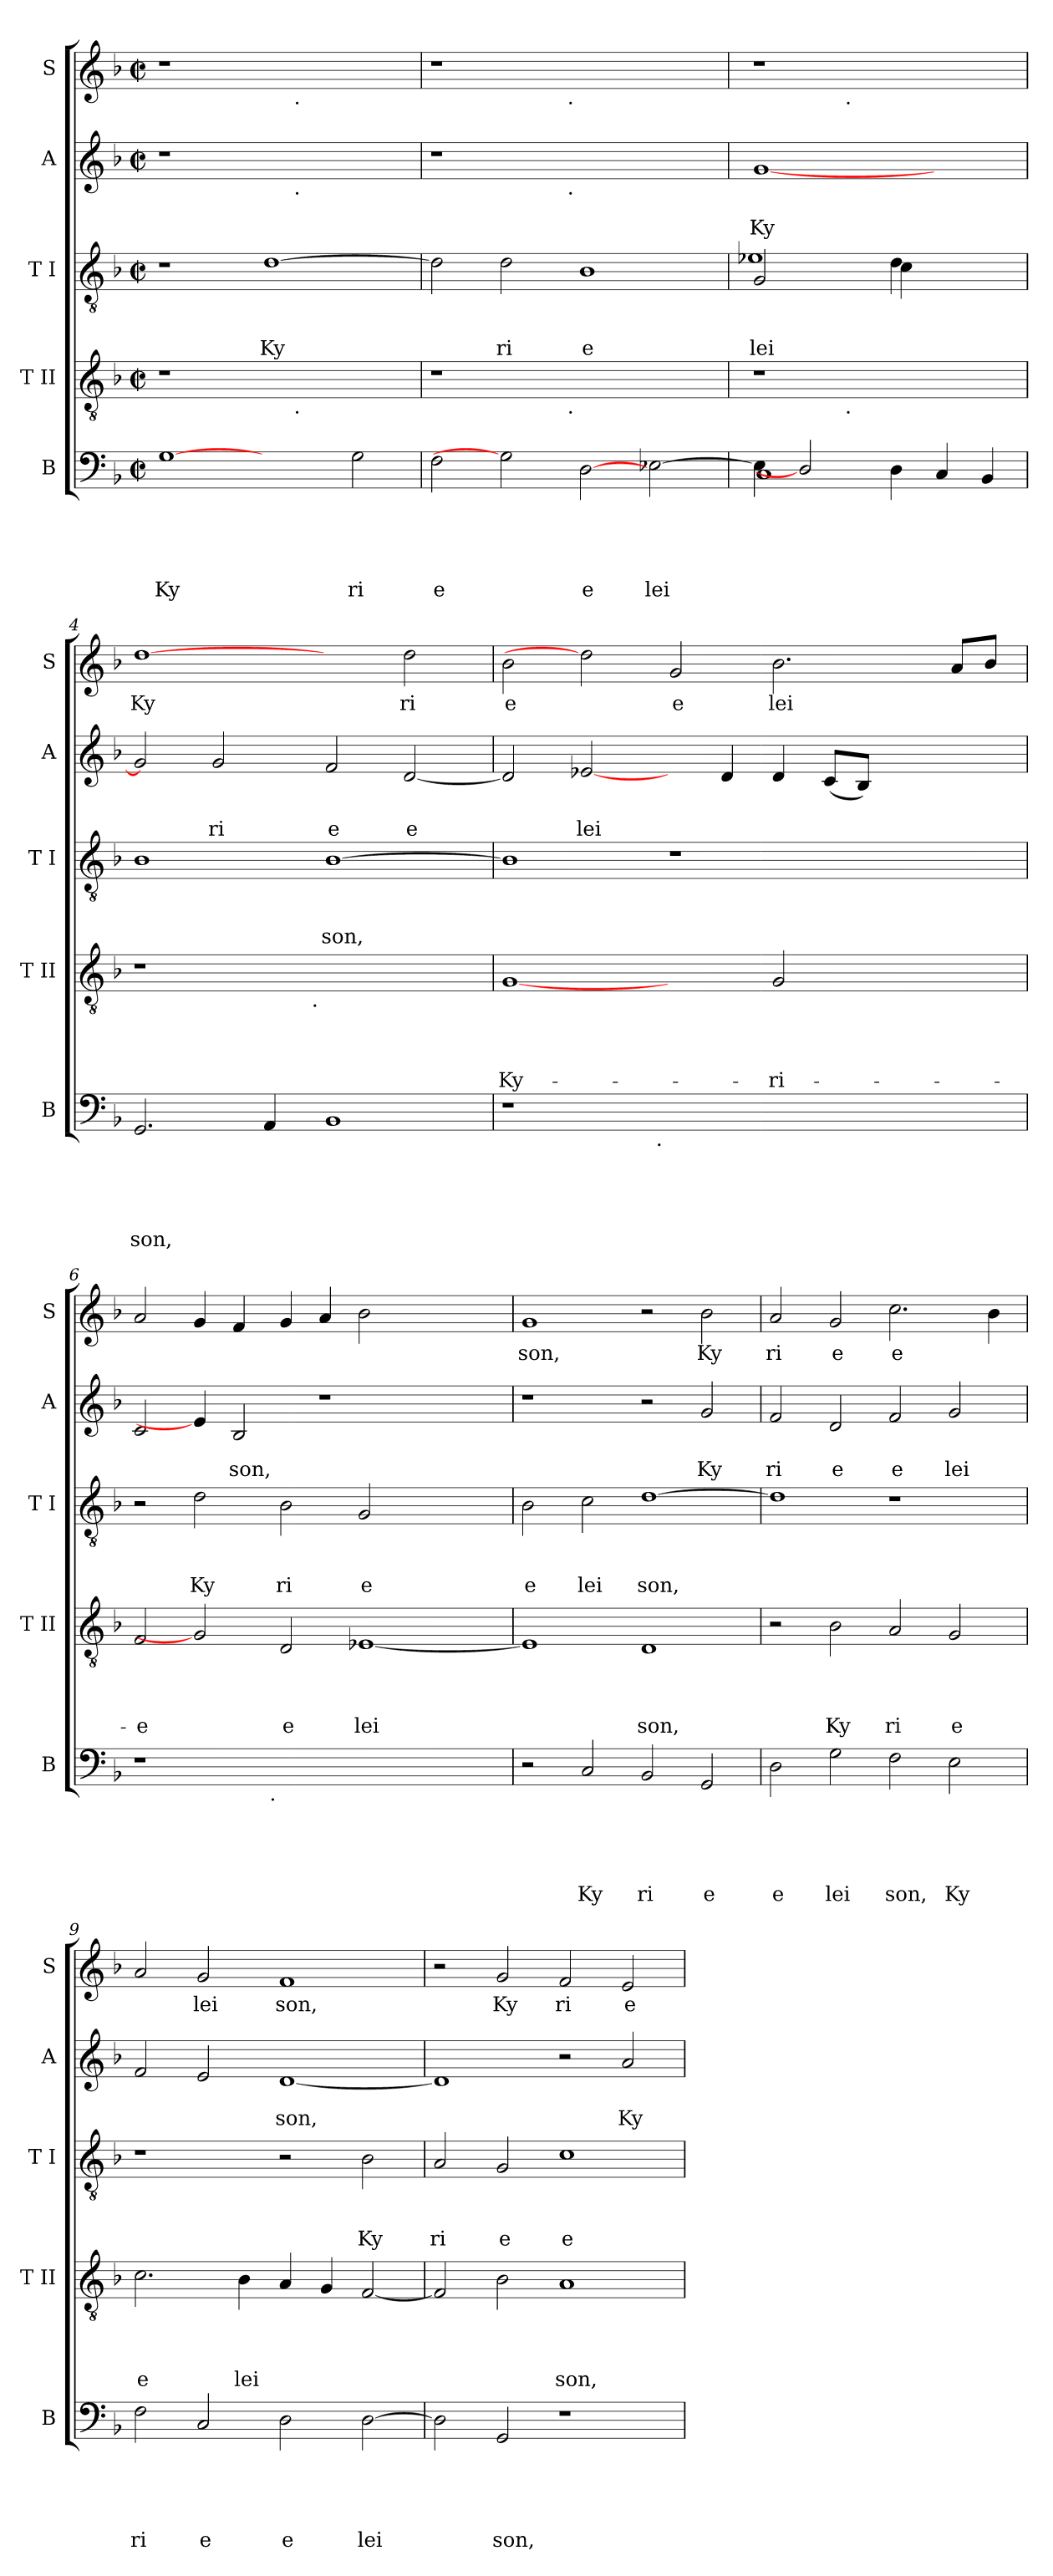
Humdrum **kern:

**kern	**text	**text	**text	**text	**text	**kern	**text	**text	**text	**text	**kern	**text	**text	**text	**kern	**text	**text	**kern	**text
*part5	*part5	*part5	*part5	*part5	*part5	*part4	*part4	*part4	*part4	*part4	*part3	*part3	*part3	*part3	*part2	*part2	*part2	*part1	*part1
*staff5	*staff5	*staff5	*staff5	*staff5	*staff5	*staff4	*staff4	*staff4	*staff4	*staff4	*staff3	*staff3	*staff3	*staff3	*staff2	*staff2	*staff2	*staff1	*staff1
*I"B	*	*	*	*	*	*I"T II	*	*	*	*	*I"T I	*	*	*	*I"A	*	*	*I"S	*
*I'B	*	*	*	*	*	*I'T II	*	*	*	*	*I'T I	*	*	*	*I'A	*	*	*I'S	*
!!LO:PB:g=z
*clefF4	*	*	*	*	*	*clefGv2	*	*	*	*	*clefGv2	*	*	*	*clefG2	*	*	*clefG2	*
*k[b-]	*	*	*	*	*	*k[b-]	*	*	*	*	*k[b-]	*	*	*	*k[b-]	*	*	*k[b-]	*
*F:	*	*	*	*	*	*F:	*	*	*	*	*F:	*	*	*	*F:	*	*	*F:	*
*M2/2	*	*	*	*	*	*M2/2	*	*	*	*	*M2/2	*	*	*	*M2/2	*	*	*M2/2	*
*met(c|)	*	*	*	*	*	*met(c|)	*	*	*	*	*met(c|)	*	*	*	*met(c|)	*	*	*met(c|)	*
=1	=1	=1	=1	=1	=1	=1	=1	=1	=1	=1	=1	=1	=1	=1	=1	=1	=1	=1	=1
!	!	!	!	!	!LO:LY:b	!	!	!	!	!	!	!	!	!	!	!	!	!	!
[1G	.	.	.	.	Ky	1r	.	.	.	.	1r	.	.	.	1r	.	.	1r	.
!	!	!	!	!	!	!	!	!	!	!	!	!	!	!LO:LY:b	!	!	!	!	!
2ryy	.	.	.	.	.	8ryy	.	.	.	.	[>1d	.	.	Ky	8ryy	.	.	8ryy	.
!	!	!	!	!	!	!	!	!	!	!	!	!	!	!	!	!	!	!LO:TX:b:t=.	!
!	!	!	!	!	!	!	!	!	!	!	!	!	!	!	!LO:TX:b:t=.	!	!	!	!
!	!	!	!	!	!	!LO:TX:b:t=.	!	!	!	!	!	!	!	!	!	!	!	!	!
.	.	.	.	.	.	2..ryy	.	.	.	.	.	.	.	.	2..ryy	.	.	2..ryy	.
!	!	!	!	!	!LO:LY:b	!	!	!	!	!	!	!	!	!	!	!	!	!	!
2G\	.	.	.	.	ri	.	.	.	.	.	.	.	.	.	.	.	.	.	.
=2	=2	=2	=2	=2	=2	=2	=2	=2	=2	=2	=2	=2	=2	=2	=2	=2	=2	=2	=2
!	!	!	!	!	!LO:LY:b	!	!	!	!	!	!	!	!	!	!	!	!	!	!
*	*	*	*	*	*	*^	*	*	*	*	*	*	*	*	*^	*	*	*^	*
2F\	.	.	.	.	e	1r	2ryy	.	.	.	.	2d\]	.	.	.	1r	2ryy	.	.	1r	2ryy	.
!	!	!	!	!	!	!	!	!	!	!	!	!	!	!	!LO:LY:b	!	!	!	!	!	!	!
2G]	.	.	.	.	.	.	4...ryy	.	.	.	.	2d\	.	.	ri	.	4...ryy	.	.	.	4...ryy	.
!	!	!	!	!	!	!	!	!	!	!	!	!	!	!	!	!	!	!	!	!	!LO:TX:b:t=.	!
!	!	!	!	!	!	!	!	!	!	!	!	!	!	!	!	!	!LO:TX:b:t=.	!	!	!	!	!
!	!	!	!	!	!	!	!LO:TX:b:t=.	!	!	!	!	!	!	!	!	!	!	!	!	!	!	!
.	.	.	.	.	.	.	1ryy	.	.	.	.	.	.	.	.	.	1ryy	.	.	.	1ryy	.
!	!	!	!	!	!LO:LY:b	!	!	!	!	!	!	!	!	!	!LO:LY:b	!	!	!	!	!	!	!
[2D	.	.	.	.	e	1ryy	.	.	.	.	.	1B-	.	.	e	1ryy	.	.	.	1ryy	.	.
!	!	!	!	!	!LO:LY:b	!	!	!	!	!	!	!	!	!	!	!	!	!	!	!	!	!
[>2E-X\	.	.	.	.	lei	.	.	.	.	.	.	.	.	.	.	.	.	.	.	.	.	.
.	.	.	.	.	.	.	32ryy	.	.	.	.	.	.	.	.	.	32ryy	.	.	.	32ryy	.
=3	=3	=3	=3	=3	=3	=3	=3	=3	=3	=3	=3	=3	=3	=3	=3	=3	=3	=3	=3	=3	=3	=3
*^	*	*	*	*	*	*	*	*	*	*	*	*	*	*	*	*	*	*	*	*	*	*
!	!	!	!	!	!	!	!	!	!	!	!	!	!	!	!	!LO:LY:b	!	!	!	!	!	!	!
*	*	*	*	*	*	*	*	*	*	*	*	*	*^	*	*	*	*	*	*	*	*	*	*
!	!	!	!	!	!	!	!	!	!	!	!	!	!	!	!	!	!LO:LY:b	!	!	!	!LO:LY:b	!	!	!
*	*	*	*	*	*	*	*	*	*	*	*	*	*^	*^	*	*	*	*v	*v	*	*	*	*	*
4E-\]	1C	.	.	.	.	.	1r	2ryy	.	.	.	.	2G/	1e-	2.ryy	2.ryy	.	.	lei	[<1g	.	Ky	1r	2ryy	.
2D]	.	.	.	.	.	.	.	.	.	.	.	.	.	.	.	.	.	.	.	.	.	.	.	.	.
!	!	!	!	!	!	!	!	!	!	!	!	!	!	!	!	!	!	!	!	!	!	!	!	!LO:TX:b:t=.	!
!	!	!	!	!	!	!	!	!LO:TX:b:t=.	!	!	!	!	!	!	!	!	!	!	!	!	!	!	!	!	!
.	.	.	.	.	.	.	.	1ryy	.	.	.	.	2ryy	.	.	.	.	.	.	.	.	.	.	1ryy	.
4D\	.	.	.	.	.	.	.	.	.	.	.	.	.	.	4d\	4c\	.	.	.	.	.	.	.	.	.
4C/	2ryy	.	.	.	.	.	2ryy	.	.	.	.	.	2ryy	2ryy	2ryy	2ryy	.	.	.	2ryy	.	.	2ryy	.	.
4BB-/	.	.	.	.	.	.	.	.	.	.	.	.	.	.	.	.	.	.	.	.	.	.	.	.	.
*v	*v	*	*	*	*	*	*	*	*	*	*	*	*v	*v	*v	*v	*	*	*	*	*	*	*	*	*
=4	=4	=4	=4	=4	=4	=4	=4	=4	=4	=4	=4	=4	=4	=4	=4	=4	=4	=4	=4	=4	=4
!	!	!	!	!	!LO:LY:b	!	!	!	!	!	!	!	!	!	!	!	!	!	!	!	!LO:LY:b
*	*	*	*	*	*	*	*	*	*	*	*	*	*	*	*	*	*	*	*v	*v	*
2.GG/	.	.	.	.	son,	1r	2ryy	.	.	.	.	1B-	.	.	.	2g/]	.	.	[1dd	Ky
!	!	!	!	!	!	!	!	!	!	!	!	!	!	!	!	!	!	!LO:LY:b	!	!
.	.	.	.	.	.	.	4...ryy	.	.	.	.	.	.	.	.	2g/	.	ri	.	.
4AA/	.	.	.	.	.	.	.	.	.	.	.	.	.	.	.	.	.	.	.	.
!	!	!	!	!	!	!	!LO:TX:b:t=.	!	!	!	!	!	!	!	!	!	!	!	!	!
.	.	.	.	.	.	.	1ryy	.	.	.	.	.	.	.	.	.	.	.	.	.
!	!	!	!	!	!	!	!	!	!	!	!	!	!	!	!LO:LY:b	!	!	!LO:LY:b	!	!
1BB-	.	.	.	.	.	1ryy	.	.	.	.	.	[>1B-	.	.	son,	2f/	.	e	2ryy	.
!	!	!	!	!	!	!	!	!	!	!	!	!	!	!	!	!	!	!LO:LY:b	!	!LO:LY:b
.	.	.	.	.	.	.	.	.	.	.	.	.	.	.	.	[<2d/	.	e	2dd\	ri
.	.	.	.	.	.	.	32ryy	.	.	.	.	.	.	.	.	.	.	.	.	.
=5	=5	=5	=5	=5	=5	=5	=5	=5	=5	=5	=5	=5	=5	=5	=5	=5	=5	=5	=5	=5
!	!	!	!	!	!	!	!	!	!	!	!LO:LY:b	!	!	!	!	!	!	!	!	!LO:LY:b
*^	*	*	*	*	*	*v	*v	*	*	*	*	*	*	*	*	*	*	*	*	*
1r	2ryy	.	.	.	.	.	[1G	.	.	.	Ky-	1B-]	.	.	.	2d/]	.	.	2b-\	e
!	!	!	!	!	!	!	!	!	!	!	!	!	!	!	!	!	!	!LO:LY:b	!	!
.	4...ryy	.	.	.	.	.	.	.	.	.	.	.	.	.	.	[2e-X/	.	lei	2dd]	.
!	!LO:TX:b:t=.	!	!	!	!	!	!	!	!	!	!	!	!	!	!	!	!	!	!	!
.	1ryy	.	.	.	.	.	.	.	.	.	.	.	.	.	.	.	.	.	.	.
!	!	!	!	!	!	!	!	!	!	!	!	!	!	!	!	!	!	!	!	!LO:LY:b
1.ryy	.	.	.	.	.	.	2ryy	.	.	.	.	1r	.	.	.	4ryy	.	.	2g/	e
.	.	.	.	.	.	.	.	.	.	.	.	.	.	.	.	4d/	.	.	.	.
!	!	!	!	!	!	!	!	!	!	!	!LO:LY:b	!	!	!	!	!	!	!	!	!LO:LY:b
.	.	.	.	.	.	.	2G/	.	.	.	-ri-	.	.	.	.	4d/	.	.	2.b-\	lei
.	.	.	.	.	.	.	.	.	.	.	.	.	.	.	.	(>8c/L	.	.	.	.
.	.	.	.	.	.	.	.	.	.	.	.	.	.	.	.	8B-/J)	.	.	.	.
.	2ryy	.	.	.	.	.	.	.	.	.	.	.	.	.	.	.	.	.	.	.
.	.	.	.	.	.	.	2ryy	.	.	.	.	2ryy	.	.	.	2ryy	.	.	.	.
.	.	.	.	.	.	.	.	.	.	.	.	.	.	.	.	.	.	.	8a/L	.
.	.	.	.	.	.	.	.	.	.	.	.	.	.	.	.	.	.	.	8b-/J	.
.	32ryy	.	.	.	.	.	.	.	.	.	.	.	.	.	.	.	.	.	.	.
!!LO:LB:g=z
=6	=6	=6	=6	=6	=6	=6	=6	=6	=6	=6	=6	=6	=6	=6	=6	=6	=6	=6	=6	=6
!	!	!	!	!	!	!	!	!	!	!	!LO:LY:b	!	!	!	!	!	!	!	!	!
1r	2ryy	.	.	.	.	.	2F/	.	.	.	-e	2r	.	.	.	2c/	.	.	2a/	.
!	!	!	!	!	!	!	!	!	!	!	!	!	!	!	!LO:LY:b	!	!	!	!	!
.	4...ryy	.	.	.	.	.	2G]	.	.	.	.	2d\	.	.	Ky	4e-/]	.	.	4g/	.
!	!	!	!	!	!	!	!	!	!	!	!	!	!	!	!	!	!	!LO:LY:b	!	!
.	.	.	.	.	.	.	.	.	.	.	.	.	.	.	.	2B-/	.	son,	4f/	.
!	!LO:TX:b:t=.	!	!	!	!	!	!	!	!	!	!	!	!	!	!	!	!	!	!	!
.	1ryy	.	.	.	.	.	.	.	.	.	.	.	.	.	.	.	.	.	.	.
!	!	!	!	!	!	!	!	!	!	!	!LO:LY:b	!	!	!	!LO:LY:b	!	!	!	!	!
1.ryy	.	.	.	.	.	.	2D/	.	.	.	e	2B-\	.	.	ri	.	.	.	4g/	.
.	.	.	.	.	.	.	.	.	.	.	.	.	.	.	.	1r	.	.	4a/	.
!	!	!	!	!	!	!	!	!	!	!	!LO:LY:b	!	!	!	!LO:LY:b	!	!	!	!	!
.	.	.	.	.	.	.	[<1E-X	.	.	.	lei	2G/	.	.	e	.	.	.	2b-\	.
.	2ryy	.	.	.	.	.	.	.	.	.	.	.	.	.	.	.	.	.	.	.
.	.	.	.	.	.	.	.	.	.	.	.	2ryy	.	.	.	.	.	.	2ryy	.
.	.	.	.	.	.	.	.	.	.	.	.	.	.	.	.	4ryy	.	.	.	.
.	32ryy	.	.	.	.	.	.	.	.	.	.	.	.	.	.	.	.	.	.	.
=7	=7	=7	=7	=7	=7	=7	=7	=7	=7	=7	=7	=7	=7	=7	=7	=7	=7	=7	=7	=7
!	!	!	!	!	!	!	!	!	!	!	!	!	!	!	!LO:LY:b	!	!	!	!	!LO:LY:b
*v	*v	*	*	*	*	*	*	*	*	*	*	*	*	*	*	*	*	*	*	*
2r	.	.	.	.	.	1E-]	.	.	.	.	2B-\	.	.	e	1r	.	.	1g	son,
!	!	!	!	!	!LO:LY:b	!	!	!	!	!	!	!	!	!LO:LY:b	!	!	!	!	!
2C/	.	.	.	.	Ky	.	.	.	.	.	2c\	.	.	lei	.	.	.	.	.
!	!	!	!	!	!LO:LY:b	!	!	!	!	!LO:LY:b	!	!	!	!LO:LY:b	!	!	!	!	!
2BB-/	.	.	.	.	ri	1D	.	.	.	son,	[>1d	.	.	son,	2r	.	.	2r	.
!	!	!	!	!	!LO:LY:b	!	!	!	!	!	!	!	!	!	!	!	!LO:LY:b	!	!LO:LY:b
2GG/	.	.	.	.	e	.	.	.	.	.	.	.	.	.	2g/	.	Ky	2b-\	Ky
=8	=8	=8	=8	=8	=8	=8	=8	=8	=8	=8	=8	=8	=8	=8	=8	=8	=8	=8	=8
!	!	!	!	!	!LO:LY:b	!	!	!	!	!	!	!	!	!	!	!	!LO:LY:b	!	!LO:LY:b
2D\	.	.	.	.	e	2r	.	.	.	.	1d]	.	.	.	2f/	.	ri	2a/	ri
!	!	!	!	!	!LO:LY:b	!	!	!	!	!LO:LY:b	!	!	!	!	!	!	!LO:LY:b	!	!LO:LY:b
2G\	.	.	.	.	lei	2B-\	.	.	.	Ky	.	.	.	.	2d/	.	e	2g/	e
!	!	!	!	!	!LO:LY:b	!	!	!	!	!LO:LY:b	!	!	!	!	!	!	!LO:LY:b	!	!LO:LY:b
2F\	.	.	.	.	son,	2A/	.	.	.	ri	1r	.	.	.	2f/	.	e	2.cc\	e
!	!	!	!	!	!LO:LY:b	!	!	!	!	!LO:LY:b	!	!	!	!	!	!	!LO:LY:b	!	!
2E\	.	.	.	.	Ky	2G/	.	.	.	e	.	.	.	.	2g/	.	lei	.	.
.	.	.	.	.	.	.	.	.	.	.	.	.	.	.	.	.	.	4b-\	.
=9	=9	=9	=9	=9	=9	=9	=9	=9	=9	=9	=9	=9	=9	=9	=9	=9	=9	=9	=9
!	!	!	!	!	!LO:LY:b	!	!	!	!	!LO:LY:b	!	!	!	!	!	!	!	!	!
2F\	.	.	.	.	ri	2.c\	.	.	.	e	1r	.	.	.	2f/	.	.	2a/	.
!	!	!	!	!	!LO:LY:b	!	!	!	!	!	!	!	!	!	!	!	!	!	!LO:LY:b
2C/	.	.	.	.	e	.	.	.	.	.	.	.	.	.	2e/	.	.	2g/	lei
!	!	!	!	!	!	!	!	!	!	!LO:LY:b	!	!	!	!	!	!	!	!	!
.	.	.	.	.	.	4B-\	.	.	.	lei	.	.	.	.	.	.	.	.	.
!	!	!	!	!	!LO:LY:b	!	!	!	!	!	!	!	!	!	!	!	!LO:LY:b	!	!LO:LY:b
2D\	.	.	.	.	e	4A/	.	.	.	.	2r	.	.	.	[<1d	.	son,	1f	son,
.	.	.	.	.	.	4G/	.	.	.	.	.	.	.	.	.	.	.	.	.
!	!	!	!	!	!LO:LY:b	!	!	!	!	!	!	!	!	!LO:LY:b	!	!	!	!	!
[>2D\	.	.	.	.	lei	[<2F/	.	.	.	.	2B-\	.	.	Ky	.	.	.	.	.
=10	=10	=10	=10	=10	=10	=10	=10	=10	=10	=10	=10	=10	=10	=10	=10	=10	=10	=10	=10
!	!	!	!	!	!	!	!	!	!	!	!	!	!	!LO:LY:b	!	!	!	!	!
2D\]	.	.	.	.	.	2F/]	.	.	.	.	2A/	.	.	ri	1d]	.	.	2r	.
!	!	!	!	!	!LO:LY:b	!	!	!	!	!	!	!	!	!LO:LY:b	!	!	!	!	!LO:LY:b
2GG/	.	.	.	.	son,	2B-\	.	.	.	.	2G/	.	.	e	.	.	.	2g/	Ky
!	!	!	!	!	!	!	!	!	!	!LO:LY:b	!	!	!	!LO:LY:b	!	!	!	!	!LO:LY:b
1r	.	.	.	.	.	1A	.	.	.	son,	1c	.	.	e	2r	.	.	2f/	ri
!	!	!	!	!	!	!	!	!	!	!	!	!	!	!	!	!	!LO:LY:b	!	!LO:LY:b
.	.	.	.	.	.	.	.	.	.	.	.	.	.	.	2a/	.	Ky	2e/	e
=	=	=	=	=	=	=	=	=	=	=	=	=	=	=	=	=	=	=	=
*-	*-	*-	*-	*-	*-	*-	*-	*-	*-	*-	*-	*-	*-	*-	*-	*-	*-	*-	*-
